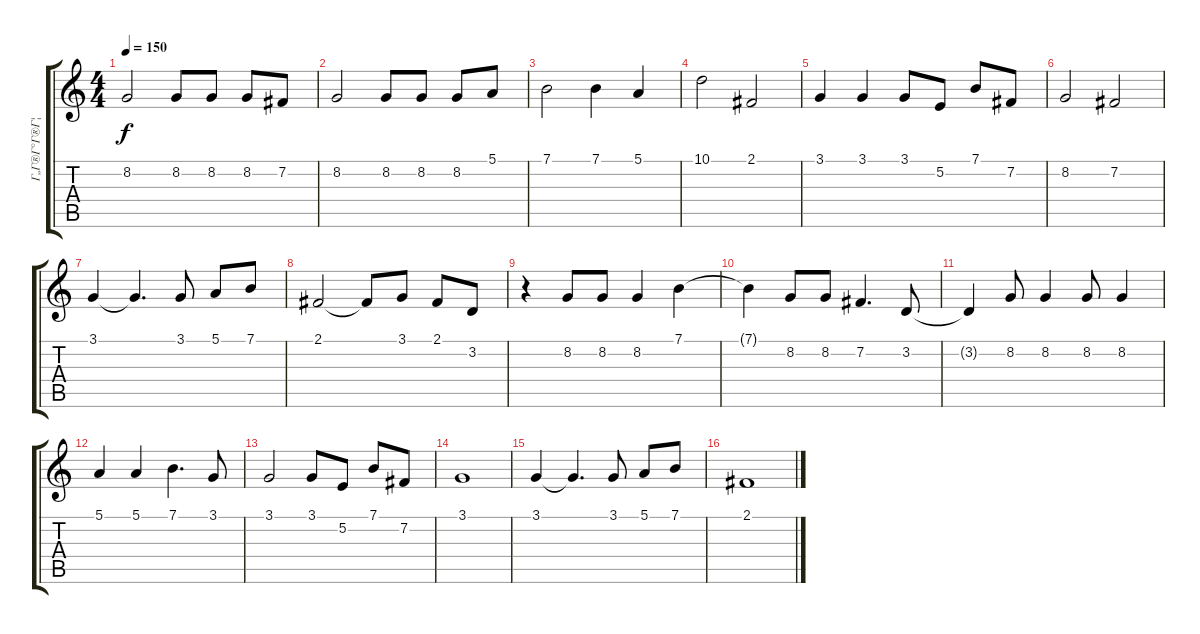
\track ("Г„Г®Г°Г®Г¦ГЄГ  3" "Г„Г®Г°Г®Г¦") {instrument altosax}
\staff {score tabs}
\tuning (E4 B3 G3 D3 A2 E2) {hide}
\ts (4 4)
\tempo 150
\clef g2
\ks c
8.2.2{dy f} 8.2.8 8.2.8 8.2.8 7.2.8 |
8.2.2 8.2.8 8.2.8 8.2.8 5.1.8 |
7.1.2 7.1.4 5.1.4 |
10.1.2 2.1.2 |
3.1.4 3.1.4 3.1.8 5.2.8 7.1.8 7.2.8 |
8.2.2 7.2.2 |
3.1.4 3.1{t}.4{d} 3.1.8 5.1.8 7.1.8 |
2.1.2 2.1{t}.8 3.1.8 2.1.8 3.2.8 |
r.4 8.2.8 8.2.8 8.2.4 7.1.4 |
7.1{t}.4 8.2.8 8.2.8 7.2.4{d} 3.2.8 |
3.2{t}.4 8.2.8 8.2.4 8.2.8 8.2.4 |
5.1.4 5.1.4 7.1.4{d} 3.1.8 |
3.1.2 3.1.8 5.2.8 7.1.8 7.2.8 |
3.1.1 |
3.1.4 3.1{t}.4{d} 3.1.8 5.1.8 7.1.8 |
2.1.1
